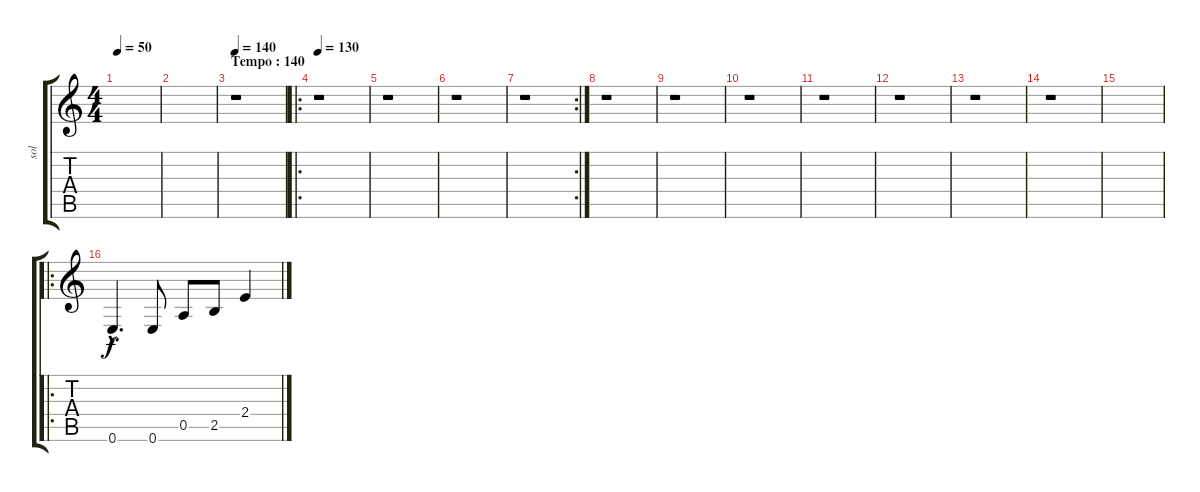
\track ("sol" "sol") {instrument distortionguitar}
\staff {score tabs}
\tuning (E4 B3 G3 D3 A2 E2) {hide}
\ts (4 4)
\tempo 50
\clef g2
\ks c
|
|
\section ("" "Tempo : 140")
\tempo 140
r.1 |
\ro
\tempo 130
r.1 |
r.1 |
r.1 |
\rc 2
r.1 |
r.1 |
r.1 |
r.1 |
r.1 |
r.1 |
r.1 |
r.1 |
|
\ro
0.6{hac}.4{d} 0.6.8 0.5.8 2.5.8 2.4.4
